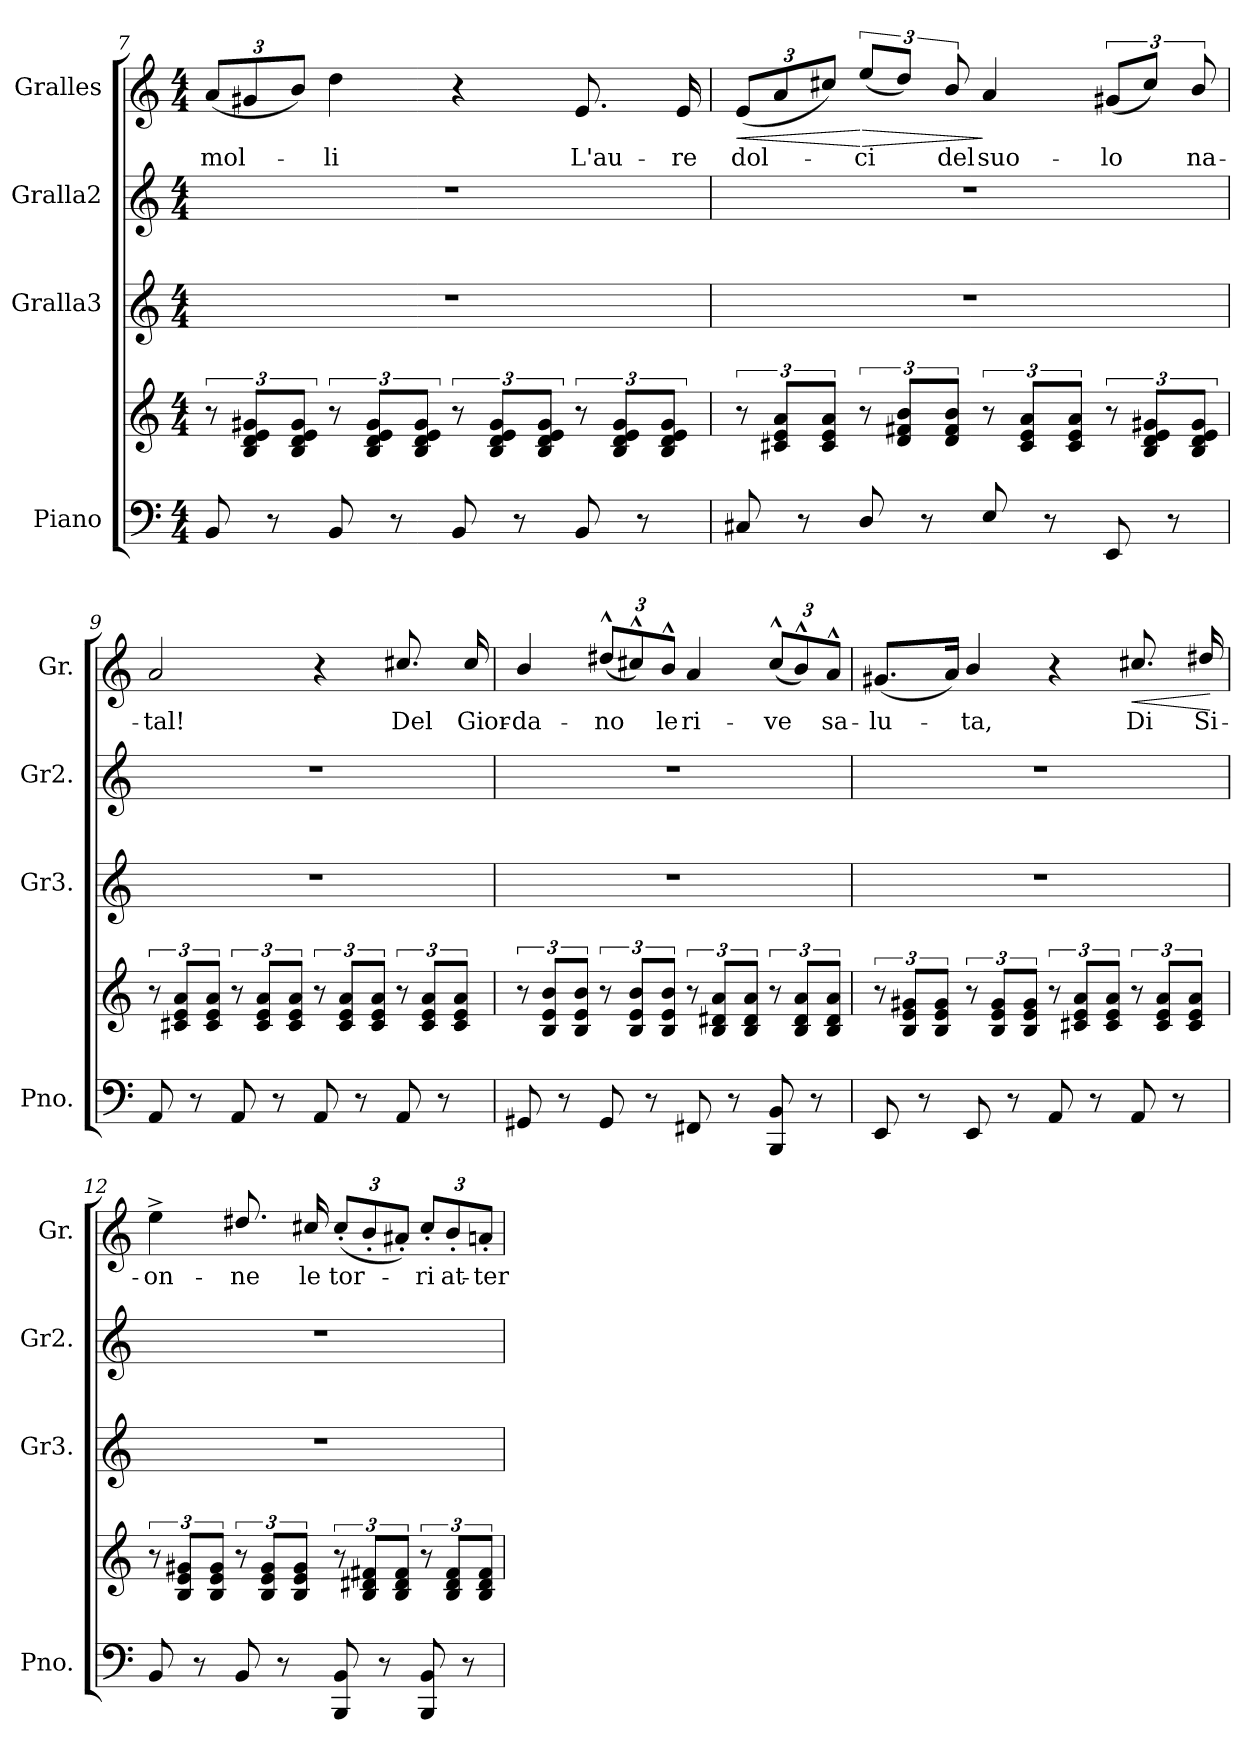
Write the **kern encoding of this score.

**kern	**kern	**kern	**kern	**kern	**text	**dynam
*part4	*part4	*part3	*part2	*part1	*part1	*part1
*staff5	*staff4	*staff3	*staff2	*staff1	*staff1	*staff1
*I"Piano	*	*I"Gralla3	*I"Gralla2	*I"Gralles	*	*
*I'Pno.	*	*I'Gr3.	*I'Gr2.	*I'Gr.	*	*
!!LO:LB:g=z
*clefF4	*clefG2	*clefG2	*clefG2	*clefG2	*	*
*k[]	*k[]	*k[]	*k[]	*k[]	*	*
*M4/4	*M4/4	*M4/4	*M4/4	*M4/4	*	*
*	*	*	*	*Xbrackettup	*	*
=7	=7	=7	=7	=7	=7	=7
!	!	!	!	!	!LO:LY:b	!
8BB/	12r	1r	1r	(<12a/L	mol-	.
.	12B/ 12d/ 12e/ 12g#X/L	.	.	12g#X/	.	.
8r	.	.	.	.	.	.
.	12B/ 12d/ 12e/ 12g#/J	.	.	12b/J)	.	.
!	!	!	!	!	!LO:LY:b	!
8BB/	12r	.	.	4dd\	-li	.
.	12B/ 12d/ 12e/ 12g#/L	.	.	.	.	.
8r	.	.	.	.	.	.
.	12B/ 12d/ 12e/ 12g#/J	.	.	.	.	.
8BB/	12r	.	.	4r	.	.
.	12B/ 12d/ 12e/ 12g#/L	.	.	.	.	.
8r	.	.	.	.	.	.
.	12B/ 12d/ 12e/ 12g#/J	.	.	.	.	.
!	!	!	!	!	!LO:LY:b	!
8BB/	12r	.	.	8.e/	L'au-	.
.	12B/ 12d/ 12e/ 12g#/L	.	.	.	.	.
8r	.	.	.	.	.	.
.	12B/ 12d/ 12e/ 12g#/J	.	.	.	.	.
!	!	!	!	!	!LO:LY:b	!
.	.	.	.	16e/	-re	.
=8	=8	=8	=8	=8	=8	=8
!	!	!	!	!	!LO:LY:b	!LO:HP:b
8C#X/	12r	1r	1r	(<12e/L	dol-	<
.	12c#X/ 12e/ 12a/L	.	.	12a/	.	.
8r	.	.	.	.	.	.
.	12c#/ 12e/ 12a/J	.	.	12cc#X/J)	.	.
*	*	*	*	*brackettup	*	*
!	!	!	!	!	!LO:LY:b	!LO:HP:n=1:b
8D/	12r	.	.	(<12ee/L	-ci	[ >
.	12d/ 12f#X/ 12b/L	.	.	12dd/J)	.	.
8r	.	.	.	.	.	.
!	!	!	!	!	!LO:LY:b	!
.	12d/ 12f#/ 12b/J	.	.	12b/	del	.
!	!	!	!	!	!LO:LY:b	!
8E/	12r	.	.	4a/	suo-	]
.	12c#/ 12e/ 12a/L	.	.	.	.	.
8r	.	.	.	.	.	.
.	12c#/ 12e/ 12a/J	.	.	.	.	.
!	!	!	!	!	!LO:LY:b	!
8EE/	12r	.	.	(<12g#X/L	-lo	.
.	12B/ 12d/ 12e/ 12g#X/L	.	.	12cc#/J)	.	.
8r	.	.	.	.	.	.
!	!	!	!	!	!LO:LY:b	!
.	12B/ 12d/ 12e/ 12g#/J	.	.	12b/	na-	.
!!LO:PB:g=z
=9	=9	=9	=9	=9	=9	=9
!	!	!	!	!	!LO:LY:b	!
8AA/	12r	1r	1r	2a/	-tal!	.
.	12c#X/ 12e/ 12a/L	.	.	.	.	.
8r	.	.	.	.	.	.
.	12c#/ 12e/ 12a/J	.	.	.	.	.
8AA/	12r	.	.	.	.	.
.	12c#/ 12e/ 12a/L	.	.	.	.	.
8r	.	.	.	.	.	.
.	12c#/ 12e/ 12a/J	.	.	.	.	.
8AA/	12r	.	.	4r	.	.
.	12c#/ 12e/ 12a/L	.	.	.	.	.
8r	.	.	.	.	.	.
.	12c#/ 12e/ 12a/J	.	.	.	.	.
!	!	!	!	!	!LO:LY:b	!
8AA/	12r	.	.	8.cc#X/	Del	.
.	12c#/ 12e/ 12a/L	.	.	.	.	.
8r	.	.	.	.	.	.
.	12c#/ 12e/ 12a/J	.	.	.	.	.
!	!	!	!	!	!LO:LY:b	!
.	.	.	.	16cc#/	Gior-	.
=10	=10	=10	=10	=10	=10	=10
!	!	!	!	!	!LO:LY:b	!
8GG#X/	12r	1r	1r	4b/	-da-	.
.	12B/ 12e/ 12b/L	.	.	.	.	.
8r	.	.	.	.	.	.
.	12B/ 12e/ 12b/J	.	.	.	.	.
!	!	!	!	!	!LO:LY:b	!
8GG#/	12r	.	.	(<12dd#X^^/L	-no	.
.	12B/ 12e/ 12b/L	.	.	12cc#X^^/)	.	.
8r	.	.	.	.	.	.
!	!	!	!	!	!LO:LY:b	!
.	12B/ 12e/ 12b/J	.	.	12b^^/J	le	.
!	!	!	!	!	!LO:LY:b	!
8FF#X/	12r	.	.	4a/	ri-	.
.	12B/ 12d#X/ 12a/L	.	.	.	.	.
8r	.	.	.	.	.	.
.	12B/ 12d#/ 12a/J	.	.	.	.	.
!	!	!	!	!	!LO:LY:b	!
8BBB/ 8BB/	12r	.	.	(<12cc#^^/L	-ve	.
.	12B/ 12d#/ 12a/L	.	.	12b^^/)	.	.
8r	.	.	.	.	.	.
!	!	!	!	!	!LO:LY:b	!
.	12B/ 12d#/ 12a/J	.	.	12a^^/J	sa-	.
!!LO:LB:g=z
=11	=11	=11	=11	=11	=11	=11
!	!	!	!	!	!LO:LY:b	!
8EE/	12r	1r	1r	(<8.g#X/L	-lu-	.
.	12B/ 12e/ 12g#X/L	.	.	.	.	.
8r	.	.	.	.	.	.
.	12B/ 12e/ 12g#/J	.	.	.	.	.
.	.	.	.	16a/Jk)	.	.
!	!	!	!	!	!LO:LY:b	!
8EE/	12r	.	.	4b/	-ta,	.
.	12B/ 12e/ 12g#/L	.	.	.	.	.
8r	.	.	.	.	.	.
.	12B/ 12e/ 12g#/J	.	.	.	.	.
8AA/	12r	.	.	4r	.	.
.	12c#X/ 12e/ 12a/L	.	.	.	.	.
8r	.	.	.	.	.	.
.	12c#/ 12e/ 12a/J	.	.	.	.	.
!	!	!	!	!	!LO:LY:b	!LO:HP:b
8AA/	12r	.	.	8.cc#X/	Di	<
.	12c#/ 12e/ 12a/L	.	.	.	.	.
8r	.	.	.	.	.	.
.	12c#/ 12e/ 12a/J	.	.	.	.	.
!	!	!	!	!	!LO:LY:b	!
.	.	.	.	16dd#X/	Si-	.
.	.	.	.	.	.	[
=12	=12	=12	=12	=12	=12	=12
!	!	!	!	!	!LO:LY:b	!
8BB/	12r	1r	1r	4ee^\	-on-	.
.	12B/ 12e/ 12g#X/L	.	.	.	.	.
8r	.	.	.	.	.	.
.	12B/ 12e/ 12g#/J	.	.	.	.	.
!	!	!	!	!	!LO:LY:b	!
8BB/	12r	.	.	8.dd#X/	-ne	.
.	12B/ 12e/ 12g#/L	.	.	.	.	.
8r	.	.	.	.	.	.
.	12B/ 12e/ 12g#/J	.	.	.	.	.
!	!	!	!	!	!LO:LY:b	!
.	.	.	.	16cc#X/	le	.
*	*	*	*	*Xbrackettup	*	*
!	!	!	!	!	!LO:LY:b	!
8BBB/ 8BB/	12r	.	.	(<12cc#'/L	tor-	.
.	12B/ 12d#X/ 12f#X/L	.	.	12b'/	.	.
8r	.	.	.	.	.	.
.	12B/ 12d#/ 12f#/J	.	.	12a#X'/J)	.	.
*	*	*	*	*brackettup	*	*
!	!	!	!	!	!LO:LY:b	!
8BBB/ 8BB/	12r	.	.	12cc#'/L	-ri	.
!	!	!	!	!	!LO:LY:b	!
.	12B/ 12d#/ 12f#/L	.	.	12b'/	at-	.
8r	.	.	.	.	.	.
!	!	!	!	!	!LO:LY:b	!
.	12B/ 12d#/ 12f#/J	.	.	12an'/J	-ter-	.
=	=	=	=	=	=	=
*-	*-	*-	*-	*-	*-	*-
